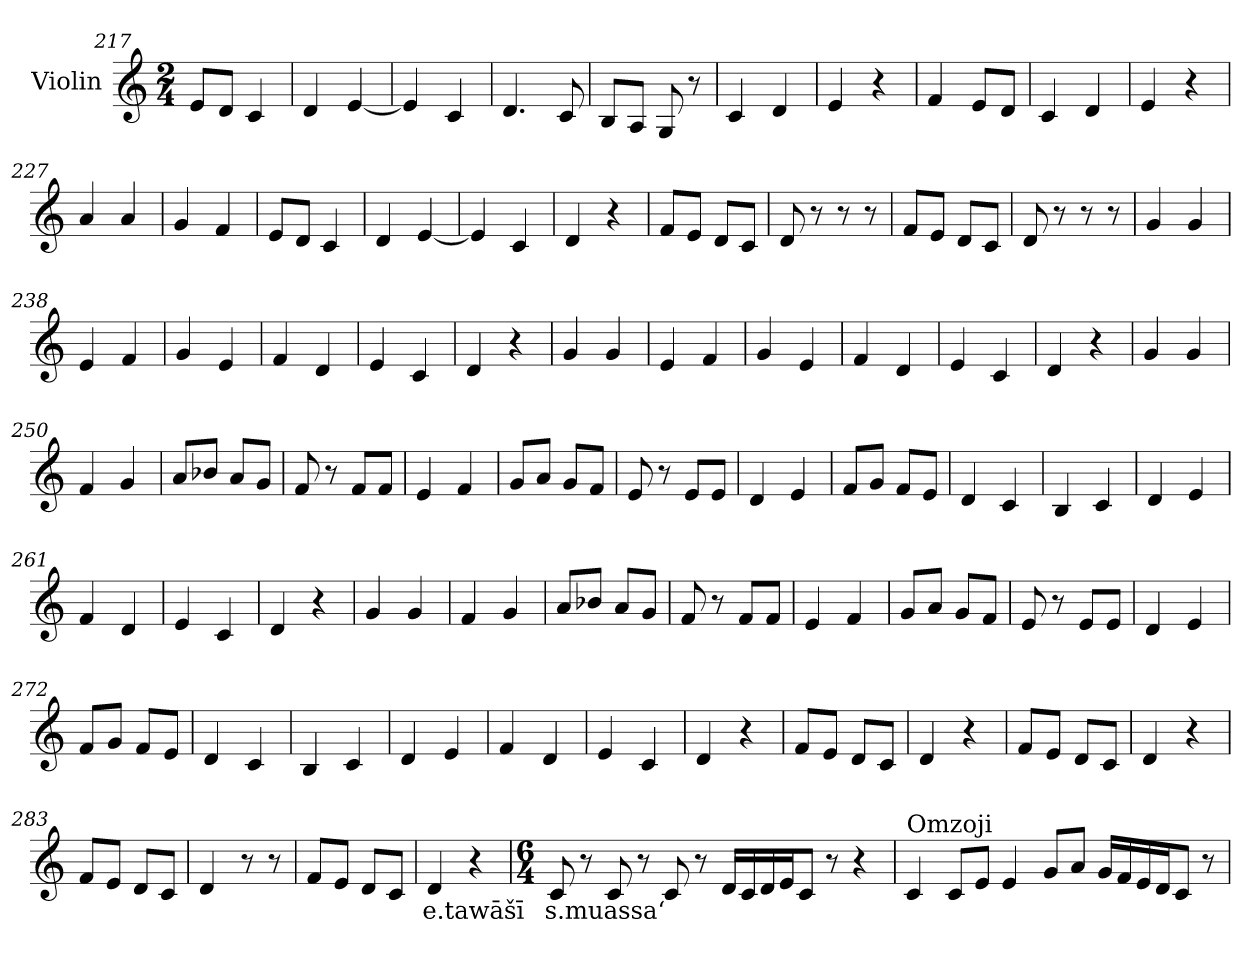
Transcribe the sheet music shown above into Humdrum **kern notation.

**kern	**text
*part1	*part1
*staff1	*staff1
*I"Violin	*
*clefG2	*
*k[]	*
*M2/4	*
=217	=217
8e/L	.
8d/J	.
4c/	.
=218	=218
4d/	.
[4e/	.
!!LO:LB:g=z
=219	=219
4e/]	.
4c/	.
=220	=220
4.d/	.
8c/	.
=221	=221
8B/L	.
8A/J	.
8G/	.
8r	.
=222	=222
4c/	.
4d/	.
=223	=223
4e/	.
4r	.
=224	=224
4f/	.
8e/L	.
8d/J	.
=225	=225
4c/	.
4d/	.
=226	=226
4e/	.
4r	.
=227	=227
4a/	.
4a/	.
=228	=228
4g/	.
4f/	.
!!LO:LB:g=z
=229	=229
8e/L	.
8d/J	.
4c/	.
=230	=230
4d/	.
[4e/	.
=231	=231
4e/]	.
4c/	.
=232	=232
4d/	.
4r	.
=233	=233
8f/L	.
8e/J	.
8d/L	.
8c/J	.
=234	=234
8d/	.
8r	.
8r	.
8r	.
=235	=235
8f/L	.
8e/J	.
8d/L	.
8c/J	.
=236	=236
8d/	.
8r	.
8r	.
8r	.
=237	=237
4g/	.
4g/	.
=238	=238
4e/	.
4f/	.
!!LO:LB:g=z
=239	=239
4g/	.
4e/	.
=240	=240
4f/	.
4d/	.
=241	=241
4e/	.
4c/	.
=242	=242
4d/	.
4r	.
=243	=243
4g/	.
4g/	.
=244	=244
4e/	.
4f/	.
=245	=245
4g/	.
4e/	.
=246	=246
4f/	.
4d/	.
=247	=247
4e/	.
4c/	.
=248	=248
4d/	.
4r	.
=249	=249
4g/	.
4g/	.
!!LO:LB:g=z
=250	=250
4f/	.
4g/	.
=251	=251
8a/L	.
8b-X/J	.
8a/L	.
8g/J	.
=252	=252
8f/	.
8r	.
8f/L	.
8f/J	.
=253	=253
4e/	.
4f/	.
=254	=254
8g/L	.
8a/J	.
8g/L	.
8f/J	.
=255	=255
8e/	.
8r	.
8e/L	.
8e/J	.
=256	=256
4d/	.
4e/	.
=257	=257
8f/L	.
8g/J	.
8f/L	.
8e/J	.
=258	=258
4d/	.
4c/	.
!!LO:LB:g=z
=259	=259
4B/	.
4c/	.
=260	=260
4d/	.
4e/	.
=261	=261
4f/	.
4d/	.
=262	=262
4e/	.
4c/	.
=263	=263
4d/	.
4r	.
=264	=264
4g/	.
4g/	.
=265	=265
4f/	.
4g/	.
=266	=266
8a/L	.
8b-X/J	.
8a/L	.
8g/J	.
=267	=267
8f/	.
8r	.
8f/L	.
8f/J	.
=268	=268
4e/	.
4f/	.
!!LO:LB:g=z
=269	=269
8g/L	.
8a/J	.
8g/L	.
8f/J	.
=270	=270
8e/	.
8r	.
8e/L	.
8e/J	.
=271	=271
4d/	.
4e/	.
=272	=272
8f/L	.
8g/J	.
8f/L	.
8e/J	.
=273	=273
4d/	.
4c/	.
=274	=274
4B/	.
4c/	.
=275	=275
4d/	.
4e/	.
=276	=276
4f/	.
4d/	.
=277	=277
4e/	.
4c/	.
=278	=278
4d/	.
4r	.
!!LO:LB:g=z
=279	=279
8f/L	.
8e/J	.
8d/L	.
8c/J	.
=280	=280
4d/	.
4r	.
=281	=281
8f/L	.
8e/J	.
8d/L	.
8c/J	.
=282	=282
4d/	.
4r	.
=283	=283
8f/L	.
8e/J	.
8d/L	.
8c/J	.
=284	=284
4d/	.
8r	.
8r	.
=285	=285
8f/L	.
8e/J	.
8d/L	.
8c/J	.
=286	=286
!	!LO:LY:b
4d/	e.tawāšī
4r	.
!!LO:PB:g=z
=287	=287
*M6/4	*
*MM60	*
!	!LO:LY:b
8c/	s.muassa‘
8r	.
8c/	.
8r	.
8c/	.
8r	.
16d/LL	.
16c/	.
16d/	.
16e/J	.
8c/J	.
8r	.
4r	.
=288	=288
!LO:TX:a:t=Omzoji	!
4c/	.
8c/L	.
8e/J	.
4e/	.
8g/L	.
8a/J	.
16g/LL	.
16f/	.
16e/	.
16d/J	.
8c/J	.
8r	.
=	=
*-	*-
